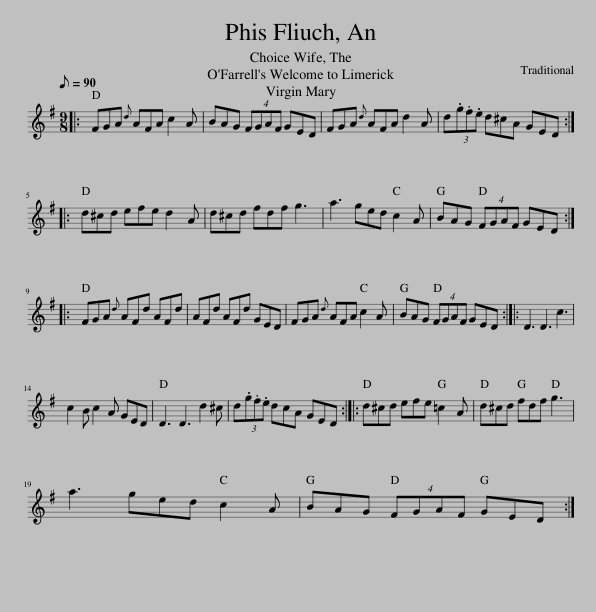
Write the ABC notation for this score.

X:1
L:1/8
Q:1/8=90
M:9/8
I:linebreak $
K:G
V:1 treble
V:1
|: FGA{d} AFA c2 A | BAG (4:3:4FGAF GED | FGA{d} AFA d2 A | d(3.g.f.e d^cA GED ::$ d^cd efe d2 A | %5
 d^cd fdf g3 | a3 ged c2 A | BAG (4:3:4FGAF GED ::$ FGA{d} AFd AFd | AFd AFd GED | %10
 FGA{d} AFA c2 A | BAG (4:3:4FGAF GED :: D3 D3 c3 |$ c2 B c2 A GED | D3 D3 d2 ^c | %15
 d(3.g.f.e dcA GED :: d^cd efe =c2 A | d^cd fdf g3 |$ a3 ged c2 A | BAG (4:3:4FGAF GED :| %20
